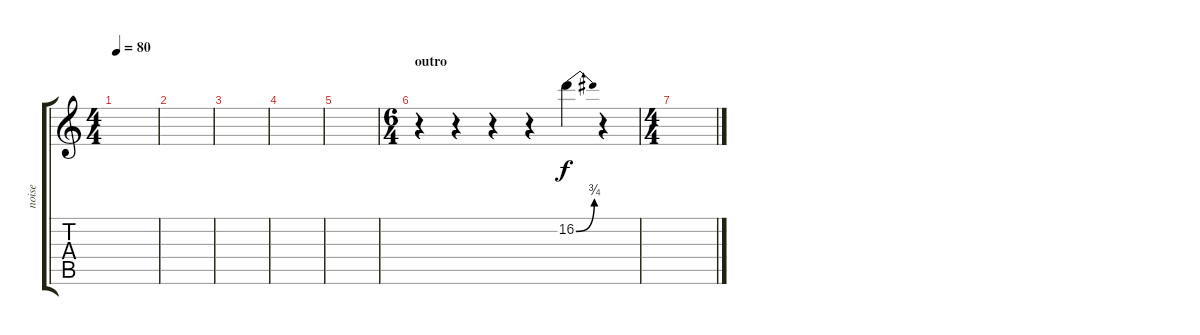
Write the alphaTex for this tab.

\track ("noise" "noise") {instrument guitarharmonics}
\staff {score tabs}
\tuning (Eb4 Bb3 Gb3 Db3 Ab2 Db2) {hide}
\ts (4 4)
\tempo 80
\clef g2
\ks c
|
|
|
|
|
\ts (6 4)
\section ("" "outro")
r.4 r.4 r.4 r.4 16.2{be (bend 0 0 60 3)}.4 r.4 |
\ts (4 4)
